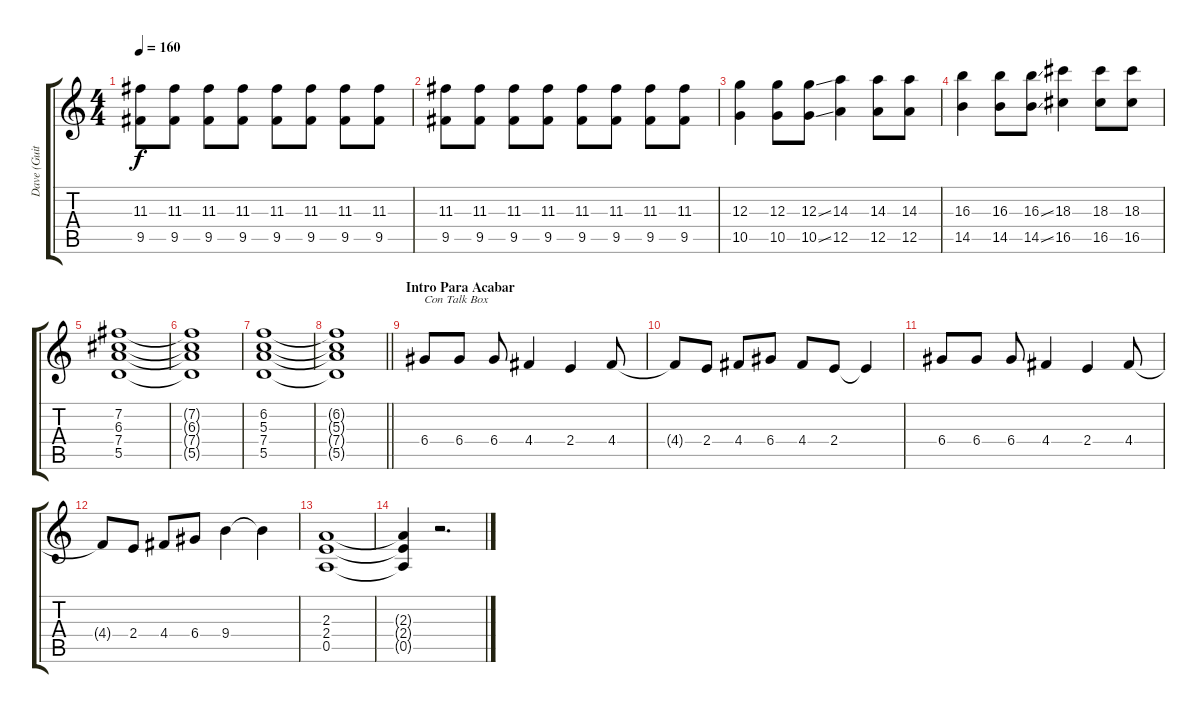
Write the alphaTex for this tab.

\track ("Dave (Guitarra Rítmica)" "Dave (Guit") {instrument overdrivenguitar}
\staff {score tabs}
\tuning (E4 B3 G3 D3 A2 E2) {hide}
\ts (4 4)
\tempo 160
\clef g2
\ks c
(11.3 9.5).8{dy f} (11.3 9.5).8 (11.3 9.5).8 (11.3 9.5).8 (11.3 9.5).8 (11.3 9.5).8 (11.3 9.5).8 (11.3 9.5).8 |
(11.3 9.5).8 (11.3 9.5).8 (11.3 9.5).8 (11.3 9.5).8 (11.3 9.5).8 (11.3 9.5).8 (11.3 9.5).8 (11.3 9.5).8 |
(12.3 10.5).4 (12.3 10.5).8 (12.3{ss} 10.5{ss}).8 (14.3 12.5).4 (14.3 12.5).8 (14.3 12.5).8 |
(16.3 14.5).4 (16.3 14.5).8 (16.3{ss} 14.5{ss}).8 (18.3 16.5).4 (18.3 16.5).8 (18.3 16.5).8 |
(7.2 6.3 7.4 5.5).1{volume 9} |
(7.2{t} 6.3{t} 7.4{t} 5.5{t}).1 |
(6.2 5.3 7.4 5.5).1 |
\barLineRight lightlight
(6.2{t} 5.3{t} 7.4{t} 5.5{t}).1 |
\section ("" "Intro Para Acabar")
6.4.8{txt "Con Talk Box" volume 16} 6.4.8 6.4.8 4.4.4 2.4.4 4.4.8 |
4.4{t}.8 2.4.8 4.4.8 6.4.8 4.4.8 2.4.8 2.4{t}.4 |
6.4.8 6.4.8 6.4.8 4.4.4 2.4.4 4.4.8 |
4.4{t}.8 2.4.8 4.4.8 6.4.8 9.4.4{volume 16} 9.4{t}.4 |
(2.3 2.4 0.5).1 |
(2.3{t} 2.4{t} 0.5{t}).4 r.2{d}
